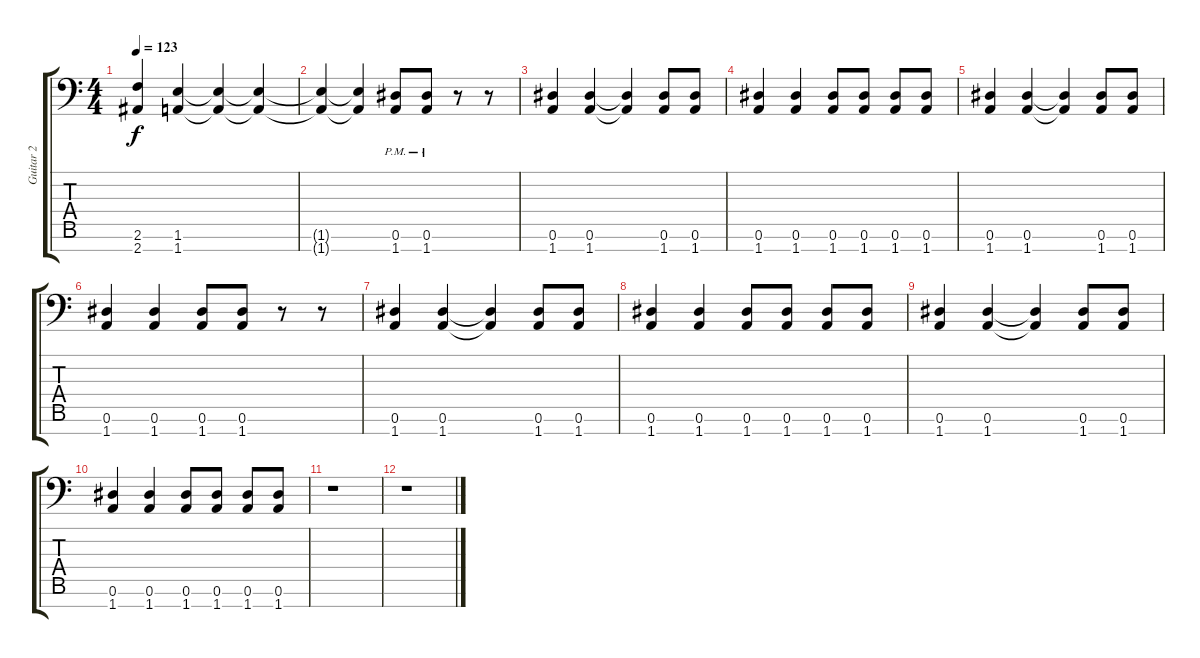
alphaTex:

\track ("Guitar 2" "Guitar 2") {instrument distortionguitar}
\staff {score tabs}
\tuning (Eb4 Bb3 Gb3 Db3 Ab2 Eb2 Ab1) {hide}
\ts (4 4)
\tempo 123
\clef f4
\ks c
(2.6 2.7).4{dy f} (1.6 1.7).4 (1.6{t} 1.7{t}).4 (1.6{t} 1.7{t}).4 |
(1.6{t} 1.7{t}).4 (1.6{t} 1.7{t}).4 (0.6{pm} 1.7{pm}).8 (0.6{pm} 1.7{pm}).8 r.8 r.8 |
(0.6 1.7).4 (0.6 1.7).4 (0.6{t} 1.7{t}).4 (0.6 1.7).8 (0.6 1.7).8 |
(0.6 1.7).4 (0.6 1.7).4 (0.6 1.7).8 (0.6 1.7).8 (0.6 1.7).8 (0.6 1.7).8 |
(0.6 1.7).4 (0.6 1.7).4 (0.6{t} 1.7{t}).4 (0.6 1.7).8 (0.6 1.7).8 |
(0.6 1.7).4 (0.6 1.7).4 (0.6 1.7).8 (0.6 1.7).8 r.8 r.8 |
(0.6 1.7).4 (0.6 1.7).4 (0.6{t} 1.7{t}).4 (0.6 1.7).8 (0.6 1.7).8 |
(0.6 1.7).4 (0.6 1.7).4 (0.6 1.7).8 (0.6 1.7).8 (0.6 1.7).8 (0.6 1.7).8 |
(0.6 1.7).4 (0.6 1.7).4 (0.6{t} 1.7{t}).4 (0.6 1.7).8 (0.6 1.7).8 |
(0.6 1.7).4 (0.6 1.7).4 (0.6 1.7).8 (0.6 1.7).8 (0.6 1.7).8 (0.6 1.7).8 |
r.1 |
r.1
